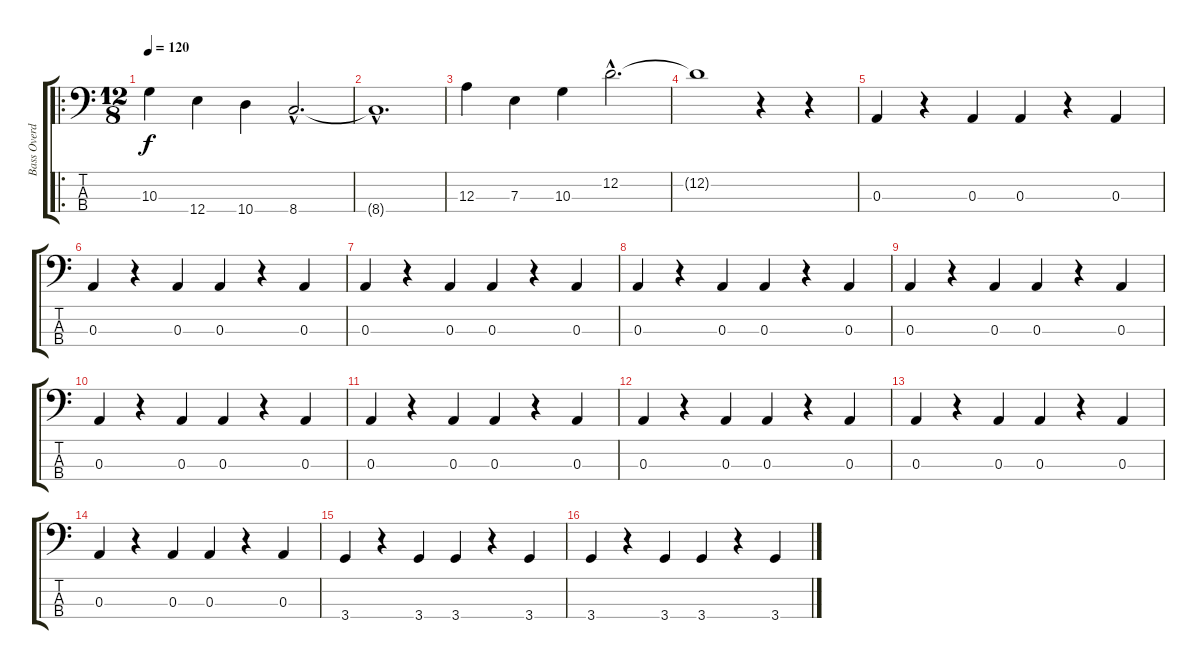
\track ("Bass Overdub" "Bass Overd") {instrument acousticbass}
\staff {score tabs}
\tuning (G2 D2 A1 E1) {hide}
\ro
\ts (12 8)
\tempo 120
\clef f4
\ks c
10.3.4{dy f instrument acousticbass} 12.4.4 10.4.4 8.4{hac}.2{d} |
8.4{hac t}.1{d} |
12.3.4 7.3.4 10.3.4 12.2{hac}.2{d} |
12.2{t}.1 r.4 r.4 |
0.3.4 r.4 0.3.4 0.3.4 r.4 0.3.4 |
0.3.4 r.4 0.3.4 0.3.4 r.4 0.3.4 |
0.3.4 r.4 0.3.4 0.3.4 r.4 0.3.4 |
0.3.4 r.4 0.3.4 0.3.4 r.4 0.3.4 |
0.3.4 r.4 0.3.4 0.3.4 r.4 0.3.4 |
0.3.4 r.4 0.3.4 0.3.4 r.4 0.3.4 |
0.3.4 r.4 0.3.4 0.3.4 r.4 0.3.4 |
0.3.4 r.4 0.3.4 0.3.4 r.4 0.3.4 |
0.3.4 r.4 0.3.4 0.3.4 r.4 0.3.4 |
0.3.4 r.4 0.3.4 0.3.4 r.4 0.3.4 |
3.4.4 r.4 3.4.4 3.4.4 r.4 3.4.4 |
3.4.4 r.4 3.4.4 3.4.4 r.4 3.4.4
